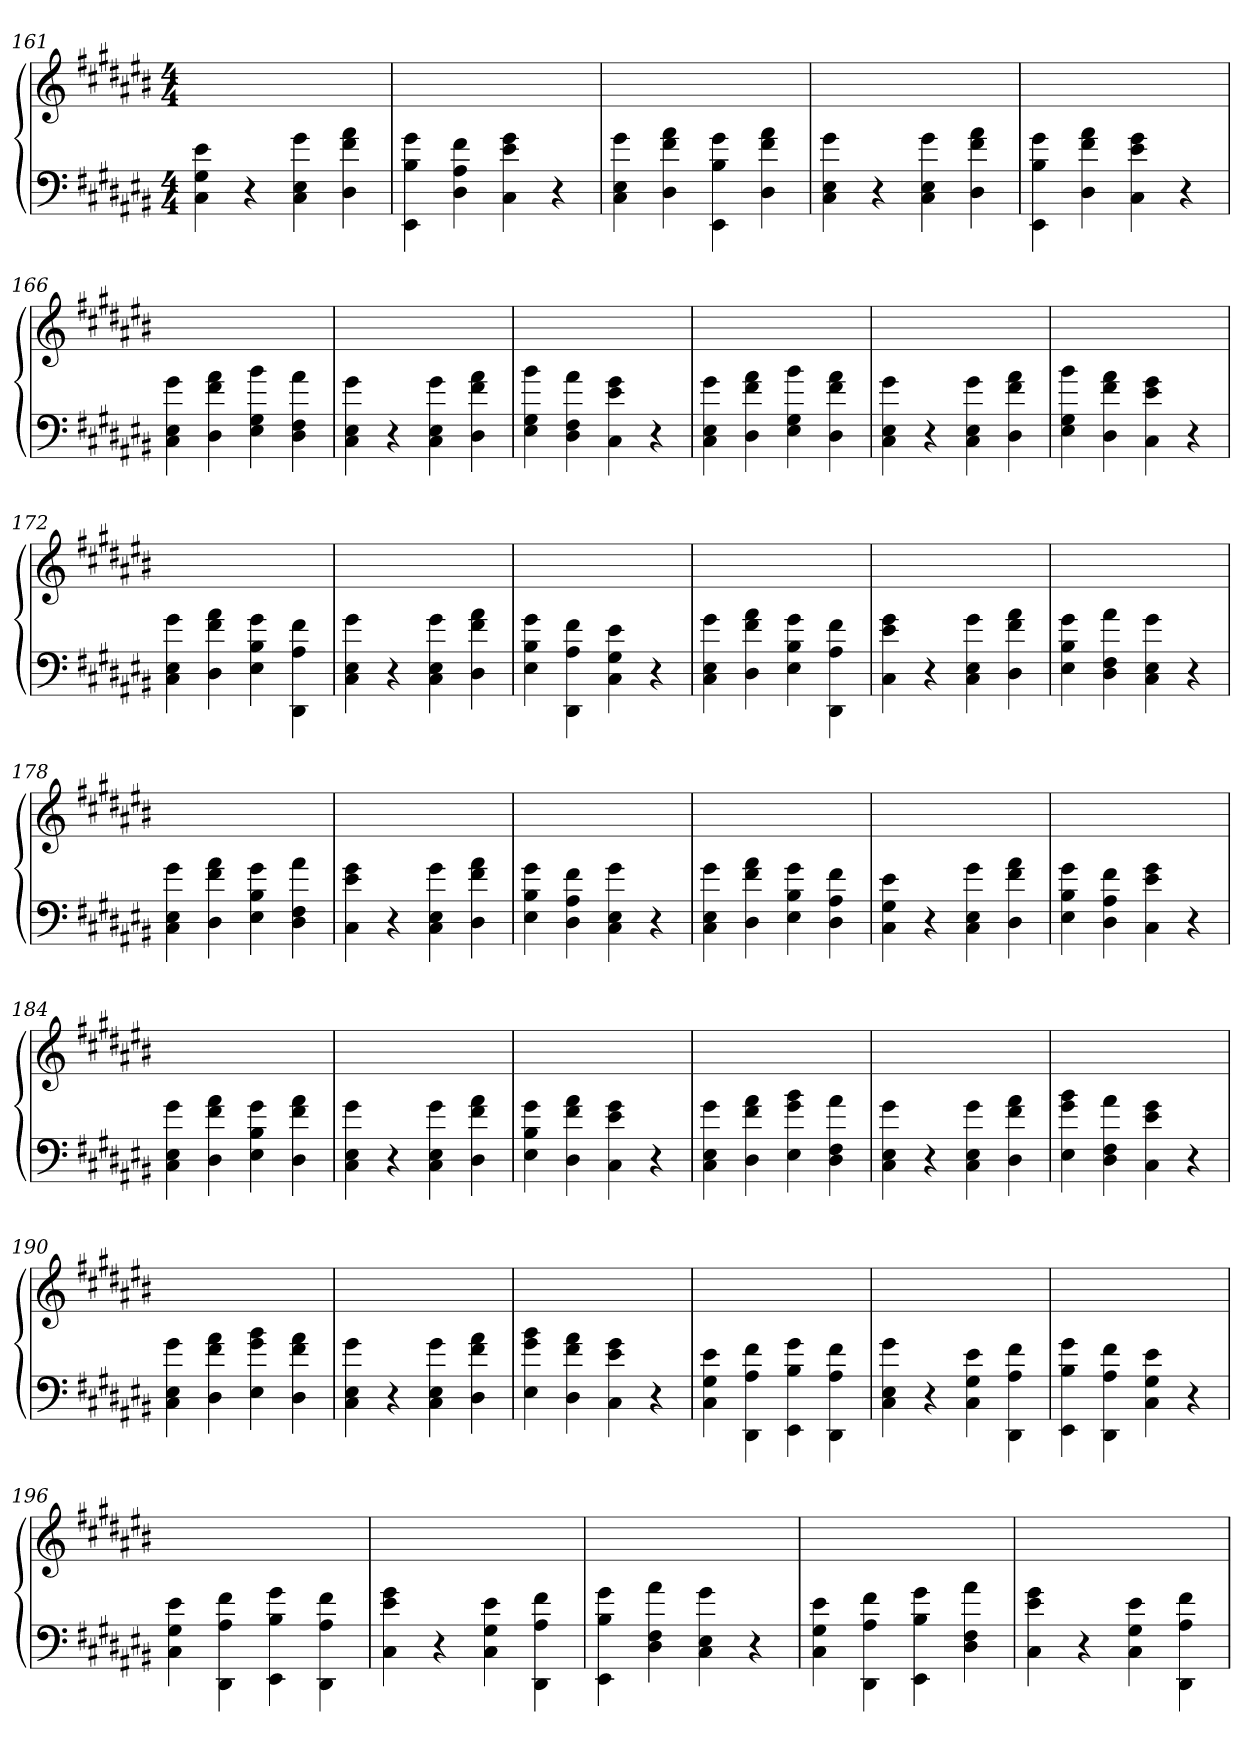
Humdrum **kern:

**kern	**kern
*part2	*part1
*staff2	*staff1
*clefF4	*clefG2
*k[f#c#g#d#a#e#b#]	*k[f#c#g#d#a#e#b#]
*C#:	*C#:
*M4/4	*M4/4
=161	=161
4C# 4G# 4e#	1ryy
4r	.
4C# 4E# 4g#	.
4D# 4f# 4a#	.
=162	=162
4EE# 4B# 4g#	1ryy
4D# 4A# 4f#	.
4C# 4e# 4g#	.
4r	.
=163	=163
4C# 4E# 4g#	1ryy
4D# 4f# 4a#	.
4EE# 4B# 4g#	.
4D# 4f# 4a#	.
=164	=164
4C# 4E# 4g#	1ryy
4r	.
4C# 4E# 4g#	.
4D# 4f# 4a#	.
=165	=165
4EE# 4B# 4g#	1ryy
4D# 4f# 4a#	.
4C# 4e# 4g#	.
4r	.
=166	=166
4C# 4E# 4g#	1ryy
4D# 4f# 4a#	.
4E# 4G# 4b#	.
4D# 4F# 4a#	.
=167	=167
4C# 4E# 4g#	1ryy
4r	.
4C# 4E# 4g#	.
4D# 4f# 4a#	.
=168	=168
4E# 4G# 4b#	1ryy
4D# 4F# 4a#	.
4C# 4e# 4g#	.
4r	.
=169	=169
4C# 4E# 4g#	1ryy
4D# 4f# 4a#	.
4E# 4G# 4b#	.
4D# 4f# 4a#	.
=170	=170
4C# 4E# 4g#	1ryy
4r	.
4C# 4E# 4g#	.
4D# 4f# 4a#	.
=171	=171
4E# 4G# 4b#	1ryy
4D# 4f# 4a#	.
4C# 4e# 4g#	.
4r	.
=172	=172
4C# 4E# 4g#	1ryy
4D# 4f# 4a#	.
4E# 4B# 4g#	.
4DD# 4A# 4f#	.
=173	=173
4C# 4E# 4g#	1ryy
4r	.
4C# 4E# 4g#	.
4D# 4f# 4a#	.
=174	=174
4E# 4B# 4g#	1ryy
4DD# 4A# 4f#	.
4C# 4G# 4e#	.
4r	.
=175	=175
4C# 4E# 4g#	1ryy
4D# 4f# 4a#	.
4E# 4B# 4g#	.
4DD# 4A# 4f#	.
=176	=176
4C# 4e# 4g#	1ryy
4r	.
4C# 4E# 4g#	.
4D# 4f# 4a#	.
=177	=177
4E# 4B# 4g#	1ryy
4D# 4F# 4a#	.
4C# 4E# 4g#	.
4r	.
=178	=178
4C# 4E# 4g#	1ryy
4D# 4f# 4a#	.
4E# 4B# 4g#	.
4D# 4F# 4a#	.
=179	=179
4C# 4e# 4g#	1ryy
4r	.
4C# 4E# 4g#	.
4D# 4f# 4a#	.
=180	=180
4E# 4B# 4g#	1ryy
4D# 4A# 4f#	.
4C# 4E# 4g#	.
4r	.
=181	=181
4C# 4E# 4g#	1ryy
4D# 4f# 4a#	.
4E# 4B# 4g#	.
4D# 4A# 4f#	.
=182	=182
4C# 4G# 4e#	1ryy
4r	.
4C# 4E# 4g#	.
4D# 4f# 4a#	.
=183	=183
4E# 4B# 4g#	1ryy
4D# 4A# 4f#	.
4C# 4e# 4g#	.
4r	.
=184	=184
4C# 4E# 4g#	1ryy
4D# 4f# 4a#	.
4E# 4B# 4g#	.
4D# 4f# 4a#	.
=185	=185
4C# 4E# 4g#	1ryy
4r	.
4C# 4E# 4g#	.
4D# 4f# 4a#	.
=186	=186
4E# 4B# 4g#	1ryy
4D# 4f# 4a#	.
4C# 4e# 4g#	.
4r	.
=187	=187
4C# 4E# 4g#	1ryy
4D# 4f# 4a#	.
4E# 4g# 4b#	.
4D# 4F# 4a#	.
=188	=188
4C# 4E# 4g#	1ryy
4r	.
4C# 4E# 4g#	.
4D# 4f# 4a#	.
=189	=189
4E# 4g# 4b#	1ryy
4D# 4F# 4a#	.
4C# 4e# 4g#	.
4r	.
=190	=190
4C# 4E# 4g#	1ryy
4D# 4f# 4a#	.
4E# 4g# 4b#	.
4D# 4f# 4a#	.
=191	=191
4C# 4E# 4g#	1ryy
4r	.
4C# 4E# 4g#	.
4D# 4f# 4a#	.
=192	=192
4E# 4g# 4b#	1ryy
4D# 4f# 4a#	.
4C# 4e# 4g#	.
4r	.
=193	=193
4C# 4G# 4e#	1ryy
4DD# 4A# 4f#	.
4EE# 4B# 4g#	.
4DD# 4A# 4f#	.
=194	=194
4C# 4E# 4g#	1ryy
4r	.
4C# 4G# 4e#	.
4DD# 4A# 4f#	.
=195	=195
4EE# 4B# 4g#	1ryy
4DD# 4A# 4f#	.
4C# 4G# 4e#	.
4r	.
=196	=196
4C# 4G# 4e#	1ryy
4DD# 4A# 4f#	.
4EE# 4B# 4g#	.
4DD# 4A# 4f#	.
=197	=197
4C# 4e# 4g#	1ryy
4r	.
4C# 4G# 4e#	.
4DD# 4A# 4f#	.
=198	=198
4EE# 4B# 4g#	1ryy
4D# 4F# 4a#	.
4C# 4E# 4g#	.
4r	.
=199	=199
4C# 4G# 4e#	1ryy
4DD# 4A# 4f#	.
4EE# 4B# 4g#	.
4D# 4F# 4a#	.
=200	=200
4C# 4e# 4g#	1ryy
4r	.
4C# 4G# 4e#	.
4DD# 4A# 4f#	.
=	=
*-	*-
